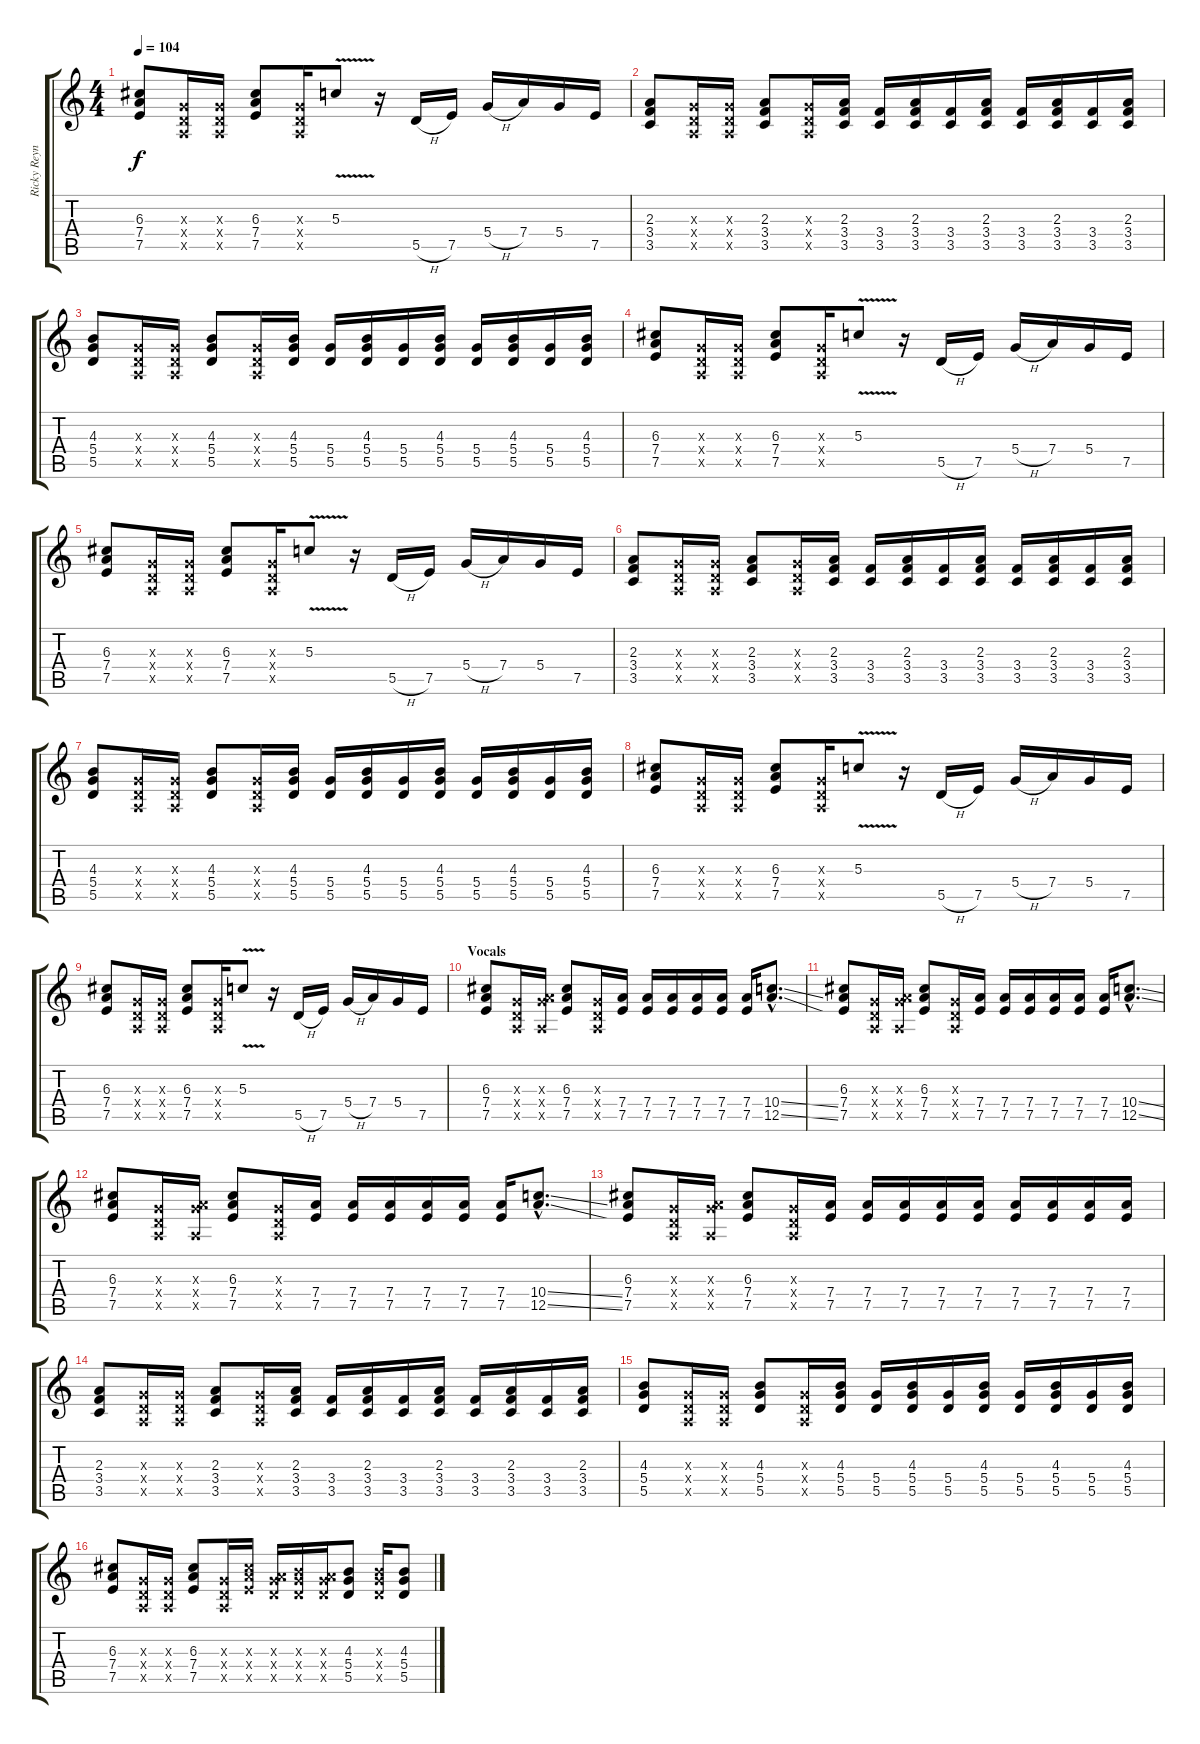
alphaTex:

\track ("Ricky Reynolds" "Ricky Reyn") {instrument overdrivenguitar}
\staff {score tabs}
\tuning (E4 B3 G3 D3 A2 E2) {hide}
\ts (4 4)
\tempo 104
\clef g2
\ks c
(6.3 7.4 7.5).8{dy f} (0.3{x} 0.4{x} 0.5{x}).16 (0.3{x} 0.4{x} 0.5{x}).16 (6.3 7.4 7.5).8 (0.3{x} 0.4{x} 0.5{x}).16 5.3{v}.8 r.16 5.5{h}.16 7.5.16 5.4{h}.16 7.4.16 5.4.16 7.5.16 |
(2.3 3.4 3.5).8 (0.3{x} 0.4{x} 0.5{x}).16 (0.3{x} 0.4{x} 0.5{x}).16 (2.3 3.4 3.5).8 (0.3{x} 0.4{x} 0.5{x}).16 (2.3 3.4 3.5).16 (3.4 3.5).16 (2.3 3.4 3.5).16 (3.4 3.5).16 (2.3 3.4 3.5).16 (3.4 3.5).16 (2.3 3.4 3.5).16 (3.4 3.5).16 (2.3 3.4 3.5).16 |
(4.3 5.4 5.5).8 (0.3{x} 0.4{x} 0.5{x}).16 (0.3{x} 0.4{x} 0.5{x}).16 (4.3 5.4 5.5).8 (0.3{x} 0.4{x} 0.5{x}).16 (4.3 5.4 5.5).16 (5.4 5.5).16 (4.3 5.4 5.5).16 (5.4 5.5).16 (4.3 5.4 5.5).16 (5.4 5.5).16 (4.3 5.4 5.5).16 (5.4 5.5).16 (4.3 5.4 5.5).16 |
(6.3 7.4 7.5).8 (0.3{x} 0.4{x} 0.5{x}).16 (0.3{x} 0.4{x} 0.5{x}).16 (6.3 7.4 7.5).8 (0.3{x} 0.4{x} 0.5{x}).16 5.3{v}.8 r.16 5.5{h}.16 7.5.16 5.4{h}.16 7.4.16 5.4.16 7.5.16 |
(6.3 7.4 7.5).8 (0.3{x} 0.4{x} 0.5{x}).16 (0.3{x} 0.4{x} 0.5{x}).16 (6.3 7.4 7.5).8 (0.3{x} 0.4{x} 0.5{x}).16 5.3{v}.8 r.16 5.5{h}.16 7.5.16 5.4{h}.16 7.4.16 5.4.16 7.5.16 |
(2.3 3.4 3.5).8 (0.3{x} 0.4{x} 0.5{x}).16 (0.3{x} 0.4{x} 0.5{x}).16 (2.3 3.4 3.5).8 (0.3{x} 0.4{x} 0.5{x}).16 (2.3 3.4 3.5).16 (3.4 3.5).16 (2.3 3.4 3.5).16 (3.4 3.5).16 (2.3 3.4 3.5).16 (3.4 3.5).16 (2.3 3.4 3.5).16 (3.4 3.5).16 (2.3 3.4 3.5).16 |
(4.3 5.4 5.5).8 (0.3{x} 0.4{x} 0.5{x}).16 (0.3{x} 0.4{x} 0.5{x}).16 (4.3 5.4 5.5).8 (0.3{x} 0.4{x} 0.5{x}).16 (4.3 5.4 5.5).16 (5.4 5.5).16 (4.3 5.4 5.5).16 (5.4 5.5).16 (4.3 5.4 5.5).16 (5.4 5.5).16 (4.3 5.4 5.5).16 (5.4 5.5).16 (4.3 5.4 5.5).16 |
(6.3 7.4 7.5).8 (0.3{x} 0.4{x} 0.5{x}).16 (0.3{x} 0.4{x} 0.5{x}).16 (6.3 7.4 7.5).8 (0.3{x} 0.4{x} 0.5{x}).16 5.3{v}.8 r.16 5.5{h}.16 7.5.16 5.4{h}.16 7.4.16 5.4.16 7.5.16 |
(6.3 7.4 7.5).8 (0.3{x} 0.4{x} 0.5{x}).16 (0.3{x} 0.4{x} 0.5{x}).16 (6.3 7.4 7.5).8 (0.3{x} 0.4{x} 0.5{x}).16 5.3{v}.8 r.16 5.5{h}.16 7.5.16 5.4{h}.16 7.4.16 5.4.16 7.5.16 |
\section ("" "Vocals")
(6.3 7.4 7.5).8 (0.3{x} 0.4{x} 0.5{x}).16 (0.3{x} 7.4{x} 0.5{x}).16 (6.3 7.4 7.5).8 (0.3{x} 0.4{x} 0.5{x}).16 (7.4 7.5).16 (7.4 7.5).16 (7.4 7.5).16 (7.4 7.5).16 (7.4 7.5).16 (7.4 7.5).16 (10.4{ss hac} 12.5{ss hac}).8{d} |
(6.3 7.4 7.5).8 (0.3{x} 0.4{x} 0.5{x}).16 (0.3{x} 7.4{x} 0.5{x}).16 (6.3 7.4 7.5).8 (0.3{x} 0.4{x} 0.5{x}).16 (7.4 7.5).16 (7.4 7.5).16 (7.4 7.5).16 (7.4 7.5).16 (7.4 7.5).16 (7.4 7.5).16 (10.4{ss hac} 12.5{ss hac}).8{d} |
(6.3 7.4 7.5).8 (0.3{x} 0.4{x} 0.5{x}).16 (0.3{x} 7.4{x} 0.5{x}).16 (6.3 7.4 7.5).8 (0.3{x} 0.4{x} 0.5{x}).16 (7.4 7.5).16 (7.4 7.5).16 (7.4 7.5).16 (7.4 7.5).16 (7.4 7.5).16 (7.4 7.5).16 (10.4{ss hac} 12.5{ss hac}).8{d} |
(6.3 7.4 7.5).8 (0.3{x} 0.4{x} 0.5{x}).16 (0.3{x} 7.4{x} 0.5{x}).16 (6.3 7.4 7.5).8 (0.3{x} 0.4{x} 0.5{x}).16 (7.4 7.5).16 (7.4 7.5).16 (7.4 7.5).16 (7.4 7.5).16 (7.4 7.5).16 (7.4 7.5).16 (7.4 7.5).16 (7.4 7.5).16 (7.4 7.5).16 |
(2.3 3.4 3.5).8 (0.3{x} 0.4{x} 0.5{x}).16 (0.3{x} 0.4{x} 0.5{x}).16 (2.3 3.4 3.5).8 (0.3{x} 0.4{x} 0.5{x}).16 (2.3 3.4 3.5).16 (3.4 3.5).16 (2.3 3.4 3.5).16 (3.4 3.5).16 (2.3 3.4 3.5).16 (3.4 3.5).16 (2.3 3.4 3.5).16 (3.4 3.5).16 (2.3 3.4 3.5).16 |
(4.3 5.4 5.5).8 (0.3{x} 0.4{x} 0.5{x}).16 (0.3{x} 0.4{x} 0.5{x}).16 (4.3 5.4 5.5).8 (0.3{x} 0.4{x} 0.5{x}).16 (4.3 5.4 5.5).16 (5.4 5.5).16 (4.3 5.4 5.5).16 (5.4 5.5).16 (4.3 5.4 5.5).16 (5.4 5.5).16 (4.3 5.4 5.5).16 (5.4 5.5).16 (4.3 5.4 5.5).16 |
(6.3 7.4 7.5).8 (0.3{x} 0.4{x} 0.5{x}).16 (0.3{x} 0.4{x} 0.5{x}).16 (6.3 7.4 7.5).8 (0.3{x} 0.4{x} 0.5{x}).16 (6.3{x} 7.4{x} 7.5{x}).16 (2.3{x} 5.4{x} 5.5{x}).16 (4.3{x} 5.4{x} 5.5{x}).16 (2.3{x} 5.4{x} 5.5{x}).16 (4.3 5.4 5.5).8 (4.3{x} 5.4{x} 5.5{x}).16 (4.3 5.4 5.5).8
